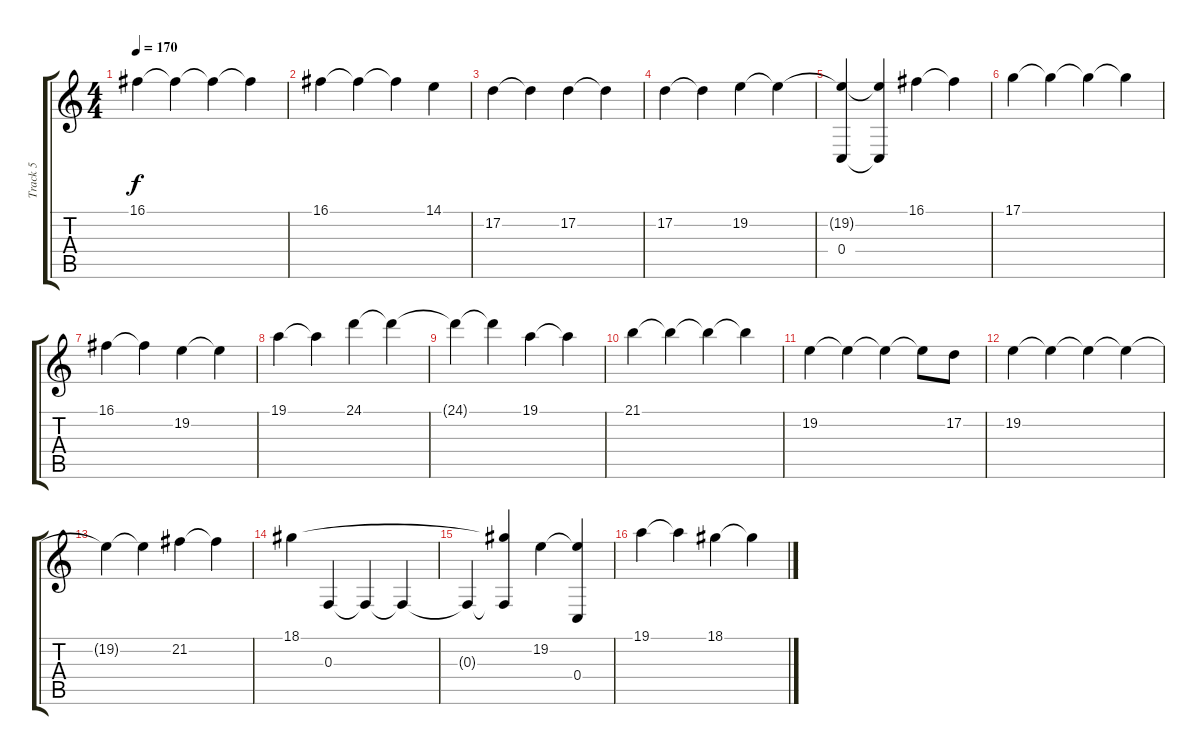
\track ("Track 5" "Track 5") {instrument lead6voice}
\staff {score tabs}
\tuning (D4 A3 F3 C3 G2 C2) {hide}
\ts (4 4)
\tempo 170
\clef g2
\ks c
16.1{t}.4{dy f} 16.1{t}.4 16.1{t}.4 16.1{t}.4 |
16.1.4 16.1{t}.4 16.1{t}.4 14.1.4 |
17.2.4 17.2{t}.4 17.2.4 17.2{t}.4 |
17.2.4 17.2{t}.4 19.2.4 19.2{t}.4 |
(19.2{t} 0.4).4 (19.2{t} 0.4{t}).4 16.1.4 16.1{t}.4 |
17.1.4 17.1{t}.4 17.1{t}.4 17.1{t}.4 |
16.1.4 16.1{t}.4 19.2.4 19.2{t}.4 |
19.1.4 19.1{t}.4 24.1.4 24.1{t}.4 |
24.1{t}.4 24.1{t}.4 19.1.4 19.1{t}.4 |
21.1.4 21.1{t}.4 21.1{t}.4 21.1{t}.4 |
19.2.4 19.2{t}.4 19.2{t}.4 19.2{t}.8 17.2.8 |
19.2.4 19.2{t}.4 19.2{t}.4 19.2{t}.4 |
19.2{t}.4 19.2{t}.4 21.2.4 21.2{t}.4 |
18.1.4 0.3.4 0.3{t}.4 0.3{t}.4 |
0.3{t}.4 (18.1{t} 0.3{t}).4 19.2.4 (19.2{t} 0.4).4 |
19.1.4 19.1{t}.4 18.1.4 18.1{t}.4
